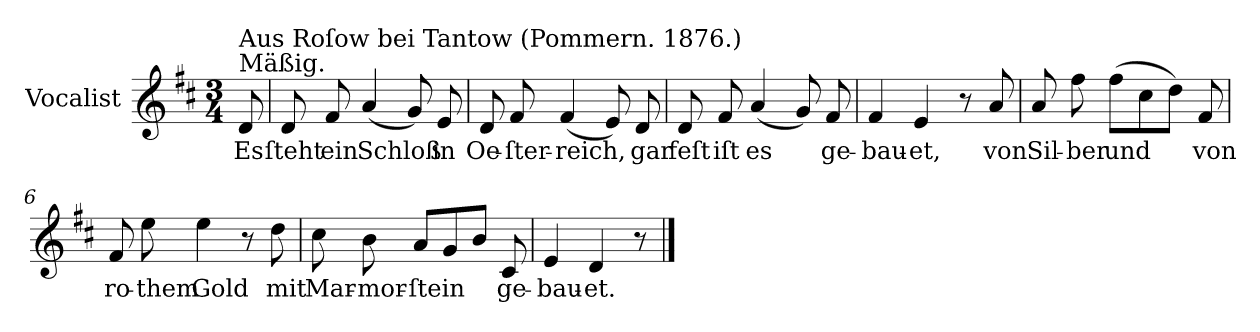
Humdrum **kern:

**kern	**text
*part1	*part1
*staff1	*staff1
*I"Vocalist	*
*k[f#c#]	*
*D:	*
*M3/4	*
=	=
!LO:TX:a:t=Mäßig.	!
!LO:TX:a:t=Aus Roſow bei Tantow (Pommern. 1876.)	!
8d	Es
=1	=1
8d	ſteht
8f#	ein
(4a	Schloß
8g)	.
8e	in
=2	=2
8d	Oe-
8f#	-ſter-
(4f#	-reich,
8e)	.
8d	gar
=3	=3
8d	feſt
8f#	iſt
(4a	es
8g)	.
8f#	ge-
=4	=4
4f#	-bau-
4e	-et,
8r	.
8a	von
=5	=5
8a	Sil-
8ff#	-ber
(8ff#L	und
8cc#	.
8ddJ)	.
8f#	von
=6	=6
8f#	ro-
8ee	-them
4ee	Gold
8r	.
8dd	mit
=7	=7
8cc#	Mar-
8b	-mor-
8aL	-ſtein
8g	.
8bJ	.
8c#	ge-
=8	=8
4e	-bau-
4d	-et.
8r	.
==	==
*-	*-
